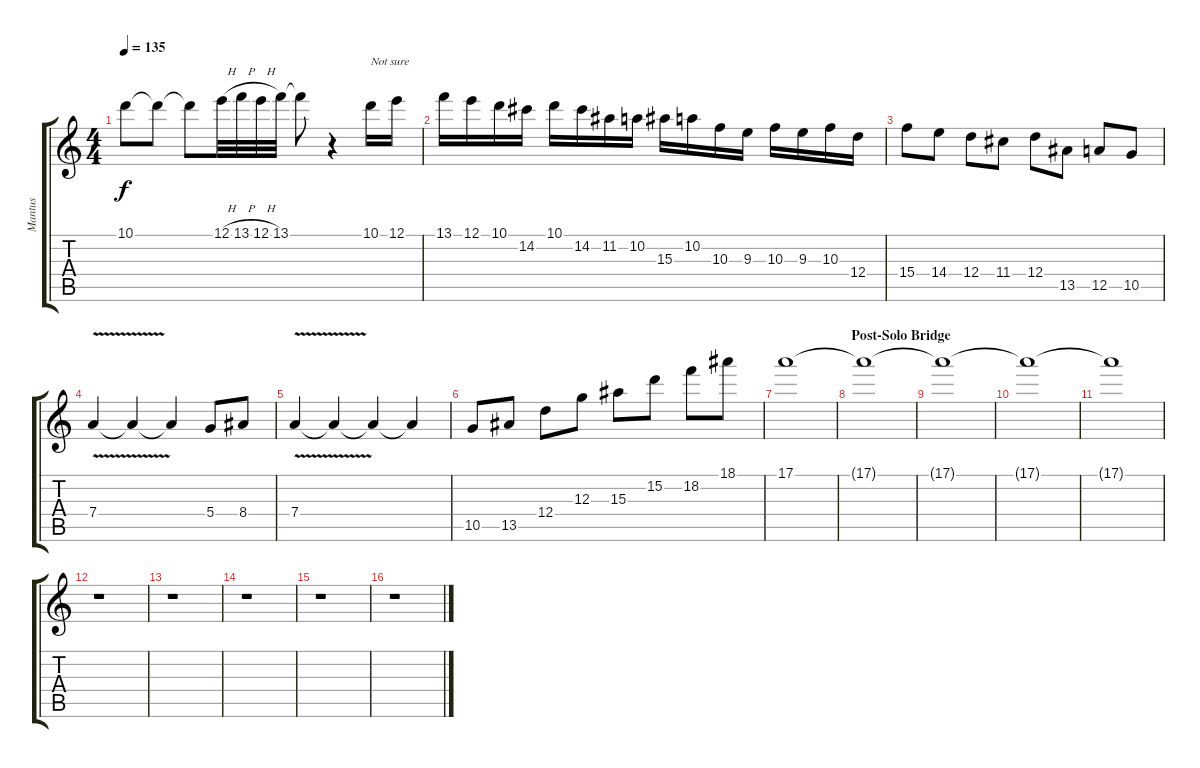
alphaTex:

\track ("Mantus" "Mantus") {instrument distortionguitar}
\staff {score tabs}
\tuning (E4 B3 G3 D3 A2 E2) {hide}
\ts (4 4)
\tempo 135
\clef g2
\ks c
10.1.8{dy f} 10.1{t}.8 10.1{t}.8 12.1{h}.32 13.1{h}.32 12.1{h}.32 13.1.32 13.1{t}.8 r.4 10.1.16{txt "Not sure"} 12.1.16 |
13.1.16 12.1.16 10.1.16 14.2.16 10.1.16 14.2.16 11.2.16 10.2.16 15.3.16 10.2.16 10.3.16 9.3.16 10.3.16 9.3.16 10.3.16 12.4.16 |
15.4.8 14.4.8 12.4.8 11.4.8 12.4.8 13.5.8 12.5.8 10.5.8 |
7.4{v}.4 7.4{t}.4 7.4{t}.4 5.4.8 8.4.8 |
7.4{v}.4 7.4{t}.4 7.4{t}.4 7.4{t}.4 |
10.5.8 13.5.8 12.4.8 12.3.8 15.3.8 15.2.8 18.2.8 18.1.8 |
17.1.1 |
\section ("" "Post-Solo Bridge")
17.1{t}.1{volume 3} |
17.1{t}.1 |
17.1{t}.1 |
17.1{t}.1 |
r.1 |
r.1 |
r.1 |
r.1 |
r.1
